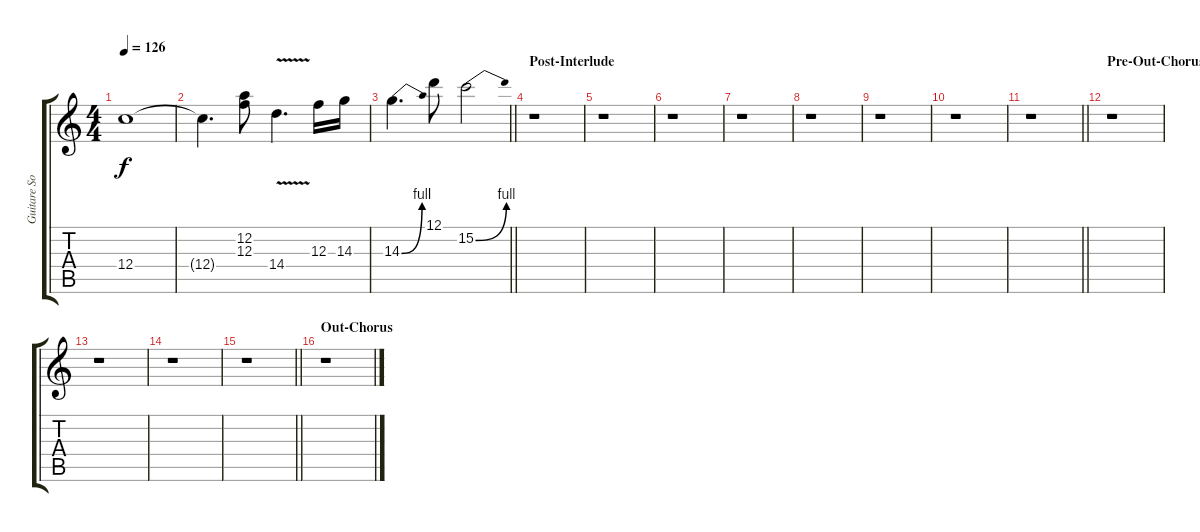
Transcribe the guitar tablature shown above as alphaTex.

\track ("Guitare Solo" "Guitare So") {instrument distortionguitar}
\staff {score tabs}
\tuning (D4 A3 F3 C3 G2 C2) {hide}
\ts (4 4)
\tempo 126
\clef g2
\ks c
12.4{t}.1{dy f} |
12.4{t}.4{d} (12.2 12.3).8 14.4{v}.4{d} 12.3.16 14.3.16 |
\barLineRight lightlight
14.3{be (bend 0 0 60 4)}.4{d} 12.1.8 15.2{be (bend 0 0 60 4)}.2 |
\section ("" "Post-Interlude")
r.1 |
r.1 |
r.1 |
r.1 |
r.1 |
r.1 |
r.1 |
\barLineRight lightlight
r.1 |
\section ("" "Pre-Out-Chorus")
r.1 |
r.1 |
r.1 |
\barLineRight lightlight
r.1 |
\section ("" "Out-Chorus")
r.1
